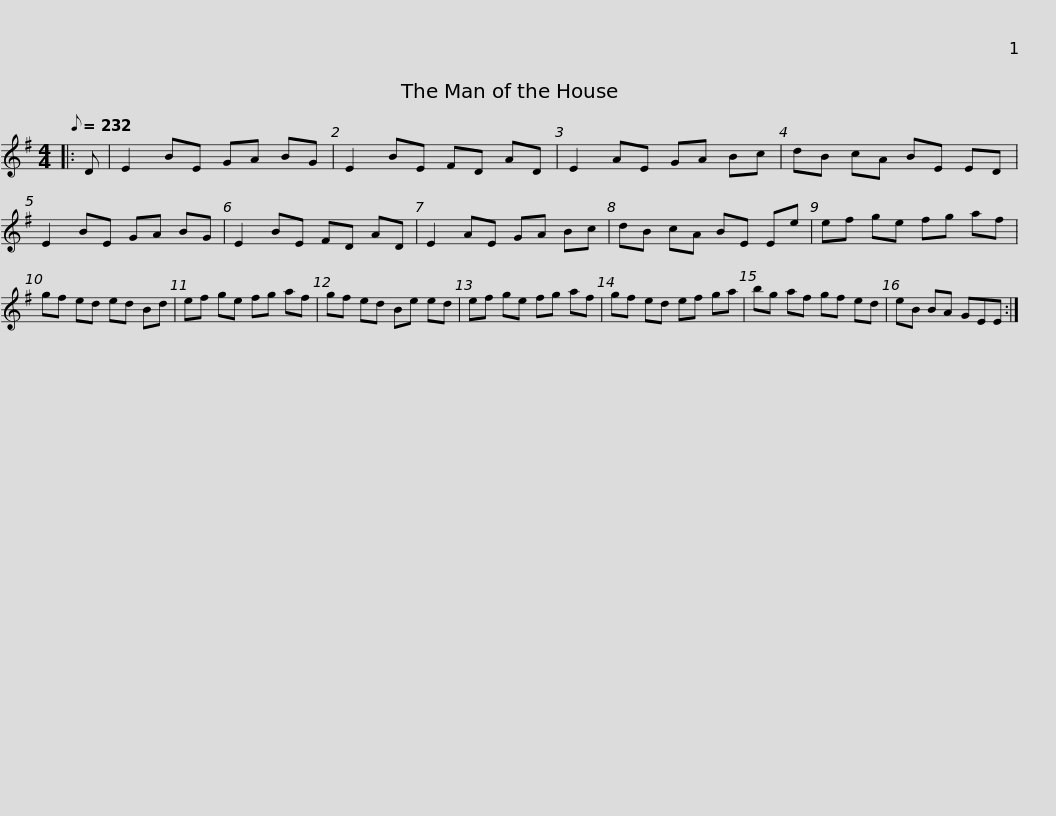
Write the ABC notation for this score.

X:1
L:1/8
Q:1/8=232
M:4/4
I:linebreak $
K:Emin
V:1 treble
V:1
|: D | E2 BE GA BG | E2 BE FD AD | E2 AE GA Bc | dB cA BE ED | %5
 E2 BE GA BG |$ E2 BE FD AD | E2 AE GA Bc | dB cA BE Ee | ef ge fg af | %10
 gf ed ed Bd | ef ge fg af |$ gf ed Be ed | ef ge fg af | gf ed ef ga | %15
 bg af gf ed | eB BA GEE :| %17
